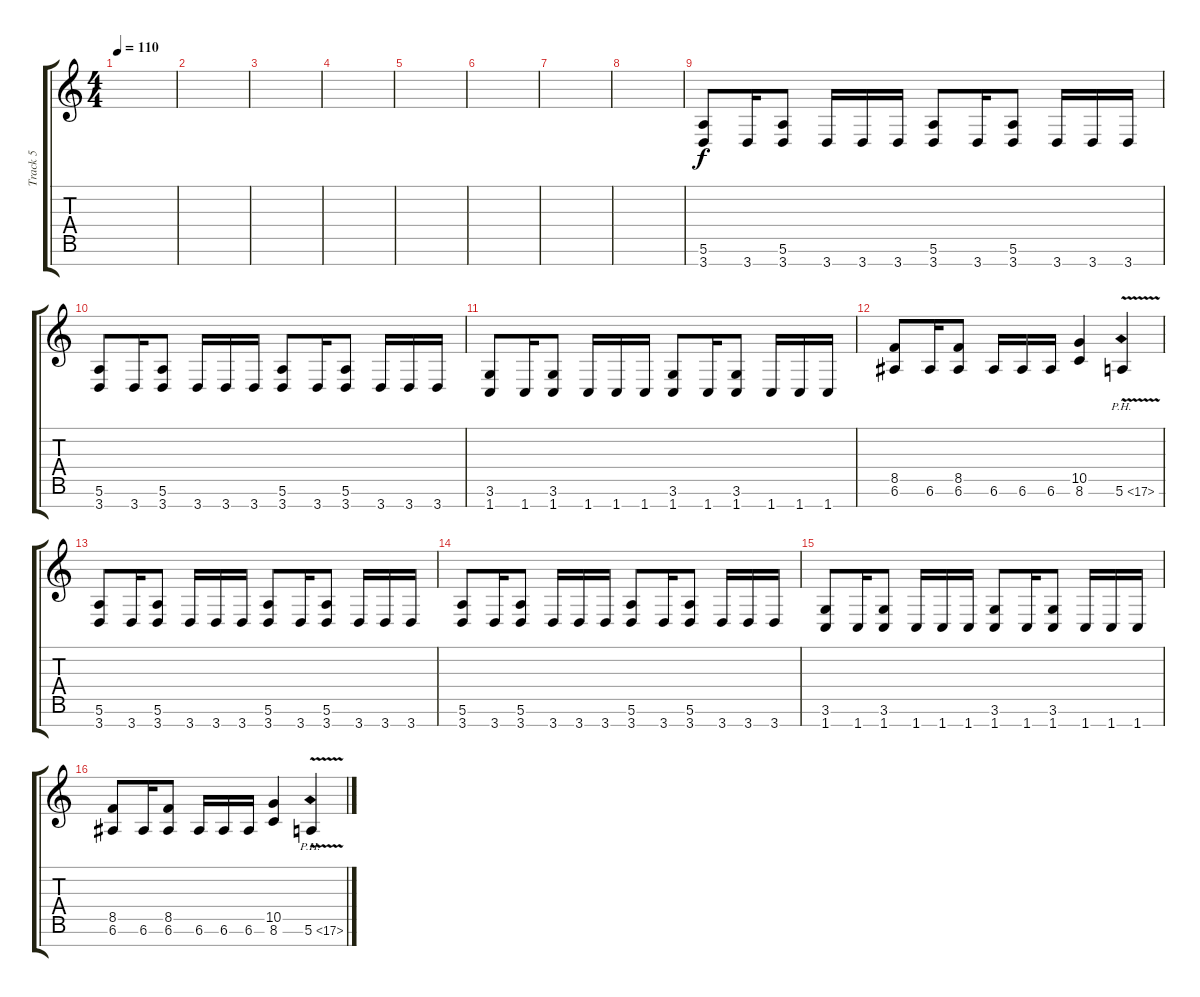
\track ("Track 5" "Track 5") {instrument distortionguitar}
\staff {score tabs}
\tuning (E4 B3 G3 D3 A2 E2 B1) {hide}
\ts (4 4)
\tempo 110
\clef g2
\ks c
|
|
|
|
|
|
|
|
(5.6 3.7).8 3.7.16 (5.6 3.7).8 3.7.16 3.7.16 3.7.16 (5.6 3.7).8 3.7.16 (5.6 3.7).8 3.7.16 3.7.16 3.7.16 |
(5.6 3.7).8 3.7.16 (5.6 3.7).8 3.7.16 3.7.16 3.7.16 (5.6 3.7).8 3.7.16 (5.6 3.7).8 3.7.16 3.7.16 3.7.16 |
(3.6 1.7).8 1.7.16 (3.6 1.7).8 1.7.16 1.7.16 1.7.16 (3.6 1.7).8 1.7.16 (3.6 1.7).8 1.7.16 1.7.16 1.7.16 |
(8.5 6.6).8 6.6.16 (8.5 6.6).8 6.6.16 6.6.16 6.6.16 (10.5 8.6).4 5.6{ph 12 v}.4 |
(5.6 3.7).8 3.7.16 (5.6 3.7).8 3.7.16 3.7.16 3.7.16 (5.6 3.7).8 3.7.16 (5.6 3.7).8 3.7.16 3.7.16 3.7.16 |
(5.6 3.7).8 3.7.16 (5.6 3.7).8 3.7.16 3.7.16 3.7.16 (5.6 3.7).8 3.7.16 (5.6 3.7).8 3.7.16 3.7.16 3.7.16 |
(3.6 1.7).8 1.7.16 (3.6 1.7).8 1.7.16 1.7.16 1.7.16 (3.6 1.7).8 1.7.16 (3.6 1.7).8 1.7.16 1.7.16 1.7.16 |
(8.5 6.6).8 6.6.16 (8.5 6.6).8 6.6.16 6.6.16 6.6.16 (10.5 8.6).4 5.6{ph 12 v}.4
